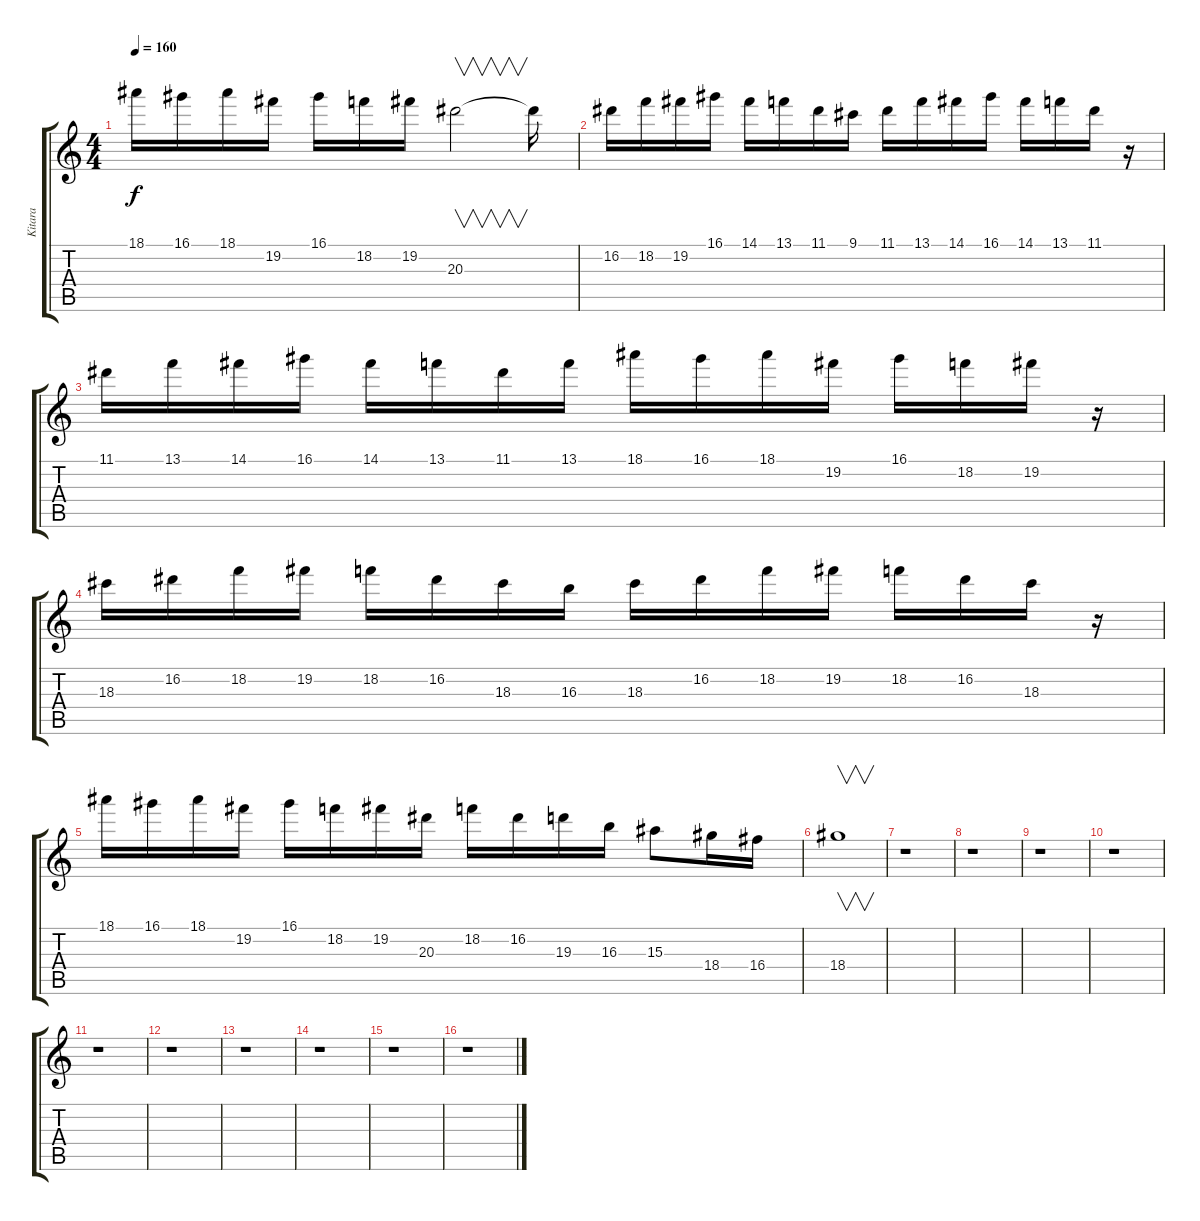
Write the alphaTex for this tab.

\track ("Kitara" "Kitara") {instrument distortionguitar}
\staff {score tabs}
\tuning (E4 B3 G3 D3 A2 E2) {hide}
\ts (4 4)
\tempo 160
\clef g2
\ks c
18.1.16{dy f} 16.1.16 18.1.16 19.2.16 16.1.16 18.2.16 19.2.16 20.3.2{v} 20.3{t}.16 |
16.2.16 18.2.16 19.2.16 16.1.16 14.1.16 13.1.16 11.1.16 9.1.16 11.1.16 13.1.16 14.1.16 16.1.16 14.1.16 13.1.16 11.1.16 r.16 |
11.1.16 13.1.16 14.1.16 16.1.16 14.1.16 13.1.16 11.1.16 13.1.16 18.1.16 16.1.16 18.1.16 19.2.16 16.1.16 18.2.16 19.2.16 r.16 |
18.3.16 16.2.16 18.2.16 19.2.16 18.2.16 16.2.16 18.3.16 16.3.16 18.3.16 16.2.16 18.2.16 19.2.16 18.2.16 16.2.16 18.3.16 r.16 |
18.1.16 16.1.16 18.1.16 19.2.16 16.1.16 18.2.16 19.2.16 20.3.16 18.2.16 16.2.16 19.3.16 16.3.16 15.3.8 18.4.16 16.4.16 |
18.4.1{v} |
r.1 |
r.1 |
r.1 |
r.1 |
r.1 |
r.1 |
r.1 |
r.1 |
r.1 |
r.1
